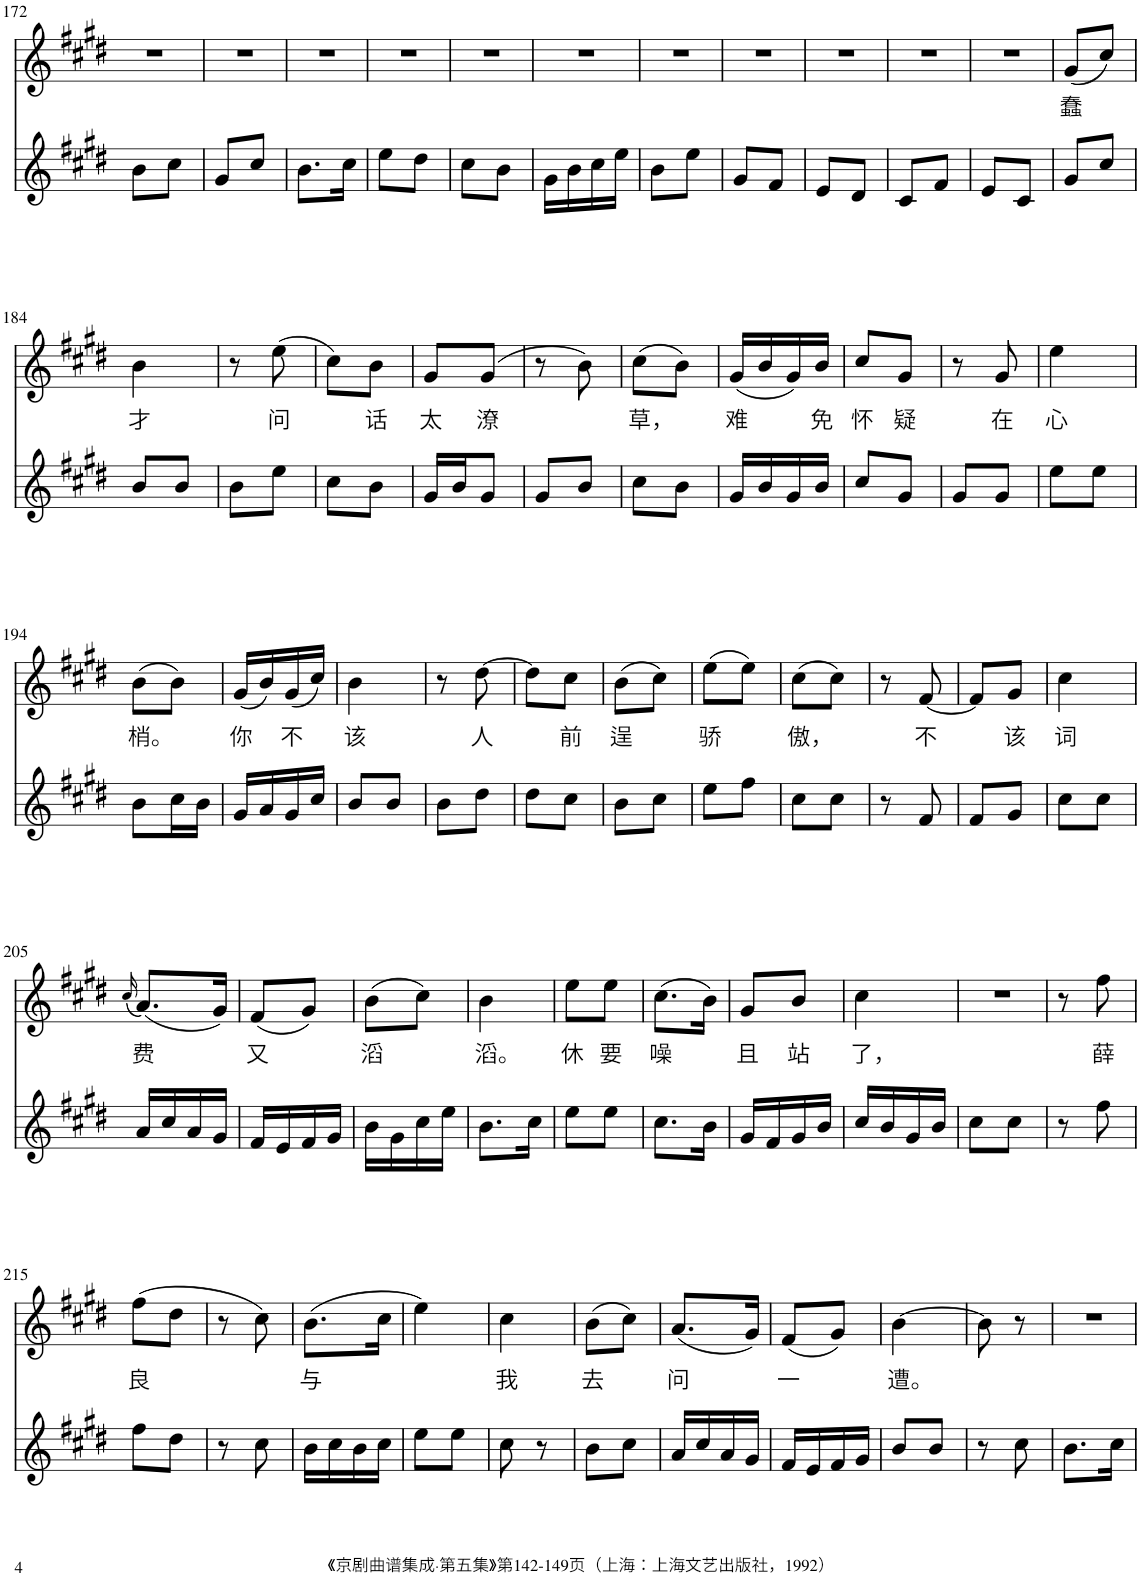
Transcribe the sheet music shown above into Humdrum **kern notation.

**kern	**kern	**text
*part2	*part1	*part1
*staff2	*staff1	*staff1
*I"Piano	*I"Piano	*
*I'Pno	*I'Pno	*
!!LO:PB:g=z
*clefG2	*clefG2	*
*k[f#c#g#d#]	*k[f#c#g#d#]	*
*M1/4	*M1/4	*
=172	=172	=172
8b\L	4r	.
8cc#\J	.	.
=173	=173	=173
8g#/L	4r	.
8cc#/J	.	.
=174	=174	=174
8.b\L	4r	.
16cc#\Jk	.	.
=175	=175	=175
8ee\L	4r	.
8dd#\J	.	.
=176	=176	=176
8cc#\L	4r	.
8b\J	.	.
=177	=177	=177
16g#\LL	4r	.
16b\	.	.
16cc#\	.	.
16ee\JJ	.	.
=178	=178	=178
8b\L	4r	.
8ee\J	.	.
=179	=179	=179
8g#/L	4r	.
8f#/J	.	.
=180	=180	=180
8e/L	4r	.
8d#/J	.	.
=181	=181	=181
8c#/L	4r	.
8f#/J	.	.
=182	=182	=182
8e/L	4r	.
8c#/J	.	.
=183	=183	=183
!	!	!LO:LY:b
8g#/L	(8g#/L	蠢
8cc#/J	8cc#/J)	.
!!LO:LB:g=z
=184	=184	=184
!	!	!LO:LY:b
8b/L	4b\	才
8b/J	.	.
=185	=185	=185
8b\L	8r	.
!	!	!LO:LY:b
8ee\J	(8ee\	问
=186	=186	=186
8cc#\L	8cc#\L)	.
!	!	!LO:LY:b
8b\J	8b\J	话
=187	=187	=187
!	!	!LO:LY:b
16g#/LL	8g#/L	太
16b/J	.	.
!	!	!LO:LY:b
8g#/J	(8g#/J	潦
=188	=188	=188
8g#/L	8r	.
8b/J	8b\)	.
=189	=189	=189
!	!	!LO:LY:b
8cc#\L	(8cc#\L	草，
8b\J	8b\J)	.
=190	=190	=190
!	!	!LO:LY:b
16g#/LL	(16g#/LL	难
16b/	16b/	.
16g#/	16g#/)	.
!	!	!LO:LY:b
16b/JJ	16b/JJ	免
=191	=191	=191
!	!	!LO:LY:b
8cc#/L	8cc#/L	怀
!	!	!LO:LY:b
8g#/J	8g#/J	疑
=192	=192	=192
8g#/L	8r	.
!	!	!LO:LY:b
8g#/J	8g#/	在
=193	=193	=193
!	!	!LO:LY:b
8ee\L	4ee\	心
8ee\J	.	.
!!LO:LB:g=z
=194	=194	=194
!	!	!LO:LY:b
8b\L	(8b\L	梢。
16cc#\L	8b\J)	.
16b\JJ	.	.
=195	=195	=195
!	!	!LO:LY:b
16g#/LL	(16g#/LL	你
16a/	16b/)	.
!	!	!LO:LY:b
16g#/	(16g#/	不
16cc#/JJ	16cc#/JJ)	.
=196	=196	=196
!	!	!LO:LY:b
8b/L	4b\	该
8b/J	.	.
=197	=197	=197
8b\L	8r	.
!	!	!LO:LY:b
8dd#\J	[8dd#\	人
=198	=198	=198
8dd#\L	8dd#\L]	.
!	!	!LO:LY:b
8cc#\J	8cc#\J	前
=199	=199	=199
!	!	!LO:LY:b
8b\L	(8b\L	逞
8cc#\J	8cc#\J)	.
=200	=200	=200
!	!	!LO:LY:b
8ee\L	(8ee\L	骄
8ff#\J	8ee\J)	.
=201	=201	=201
!	!	!LO:LY:b
8cc#\L	(8cc#\L	傲，
8cc#\J	8cc#\J)	.
=202	=202	=202
8r	8r	.
!	!	!LO:LY:b
8f#/	[8f#/	不
=203	=203	=203
8f#/L	8f#/L]	.
!	!	!LO:LY:b
8g#/J	8g#/J	该
=204	=204	=204
!	!	!LO:LY:b
8cc#\L	4cc#\	词
8cc#\J	.	.
!!LO:LB:g=z
=205	=205	=205
.	(16qcc#/	.
!	!	!LO:LY:b
16a/LL	(8.a/L)	费
16cc#/	.	.
16a/	.	.
16g#/JJ	16g#/Jk)	.
=206	=206	=206
!	!	!LO:LY:b
16f#/LL	(8f#/L	又
16e/	.	.
16f#/	8g#/J)	.
16g#/JJ	.	.
=207	=207	=207
!	!	!LO:LY:b
16b\LL	(8b\L	滔
16g#\	.	.
16cc#\	8cc#\J)	.
16ee\JJ	.	.
=208	=208	=208
!	!	!LO:LY:b
8.b\L	4b\	滔。
16cc#\Jk	.	.
=209	=209	=209
!	!	!LO:LY:b
8ee\L	8ee\L	休
!	!	!LO:LY:b
8ee\J	8ee\J	要
=210	=210	=210
!	!	!LO:LY:b
8.cc#\L	(8.cc#\L	噪
16b\Jk	16b\Jk)	.
=211	=211	=211
!	!	!LO:LY:b
16g#/LL	8g#/L	且
16f#/	.	.
!	!	!LO:LY:b
16g#/	8b/J	站
16b/JJ	.	.
=212	=212	=212
!	!	!LO:LY:b
16cc#/LL	4cc#\	了，
16b/	.	.
16g#/	.	.
16b/JJ	.	.
=213	=213	=213
8cc#\L	4r	.
8cc#\J	.	.
=214	=214	=214
8r	8r	.
!	!	!LO:LY:b
8ff#\	8ff#\	薛
!!LO:LB:g=z
=215	=215	=215
!	!	!LO:LY:b
8ff#\L	(8ff#\L	良
8dd#\J	8dd#\J	.
=216	=216	=216
8r	8r	.
8cc#\	8cc#\)	.
=217	=217	=217
!	!	!LO:LY:b
16b\LL	(8.b\L	与
16cc#\	.	.
16b\	.	.
16cc#\JJ	16cc#\Jk	.
=218	=218	=218
8ee\L	4ee\)	.
8ee\J	.	.
=219	=219	=219
!	!	!LO:LY:b
8cc#\	4cc#\	我
8r	.	.
=220	=220	=220
!	!	!LO:LY:b
8b\L	(8b\L	去
8cc#\J	8cc#\J)	.
=221	=221	=221
!	!	!LO:LY:b
16a/LL	(8.a/L	问
16cc#/	.	.
16a/	.	.
16g#/JJ	16g#/Jk)	.
=222	=222	=222
!	!	!LO:LY:b
16f#/LL	(8f#/L	一
16e/	.	.
16f#/	8g#/J)	.
16g#/JJ	.	.
=223	=223	=223
!	!	!LO:LY:b
8b/L	[4b\	遭。
8b/J	.	.
=224	=224	=224
8r	8b\]	.
8cc#\	8r	.
=225	=225	=225
8.b\L	4r	.
16cc#\Jk	.	.
=	=	=
*-	*-	*-
